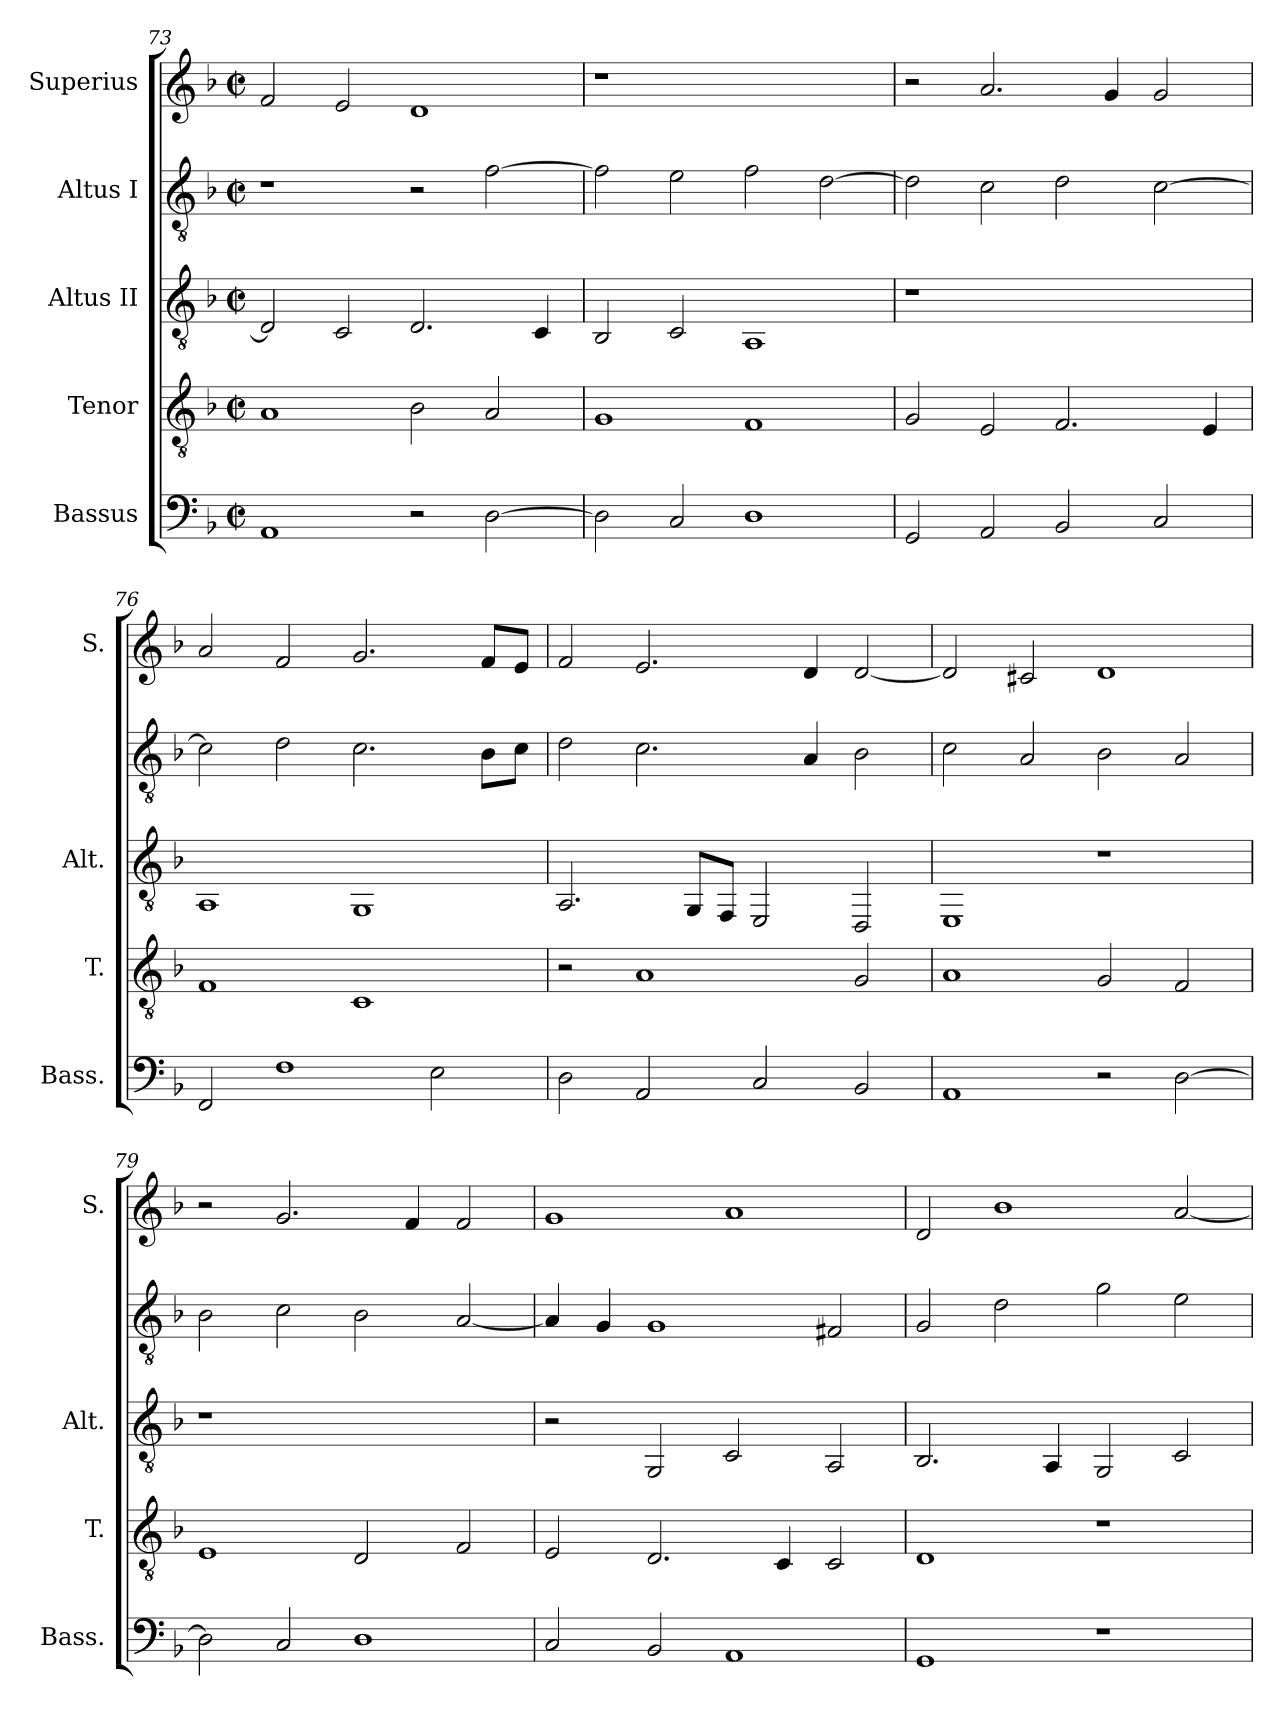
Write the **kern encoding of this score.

**kern	**kern	**kern	**kern	**kern
*part5	*part4	*part3	*part2	*part1
*staff5	*staff4	*staff3	*staff2	*staff1
*I"Bassus	*I"Tenor	*I"Altus II	*I"Altus I	*I"Superius
*I'Bass.	*I'T.	*I'Alt.	*	*I'S.
*clefF4	*clefGv2	*clefGv2	*clefGv2	*clefG2
*	*ITrd7c12	*	*ITrd7c12	*
*k[b-]	*k[b-]	*k[b-]	*k[b-]	*k[b-]
*F:	*F:	*F:	*F:	*F:
*M2/2	*M2/2	*M2/2	*M2/2	*M2/2
*met(c|)	*met(c|)	*met(c|)	*met(c|)	*met(c|)
=73	=73	=73	=73	=73
1AAi	1AAi	2Di/]	1r	2fi/
.	.	2Ci/	.	2ei/
2r	2BB-i\	2.Di/	2r	1di
[>2Di\	2AAi/	.	[>2Fi\	.
.	.	4Ci/	.	.
=74	=74	=74	=74	=74
!	!	!	!	!LO:N:vis=1
2Di\]	1GGi	2BB-i/	2Fi\]	1r
2Ci/	.	2Ci/	2Ei\	.
1Di	1FFi	1AAi	2Fi\	1ryy
.	.	.	[>2Di\	.
=75	=75	=75	=75	=75
!	!	!LO:N:vis=1	!	!
2GGi/	2GGi/	1r	2Di\]	2r
2AAi/	2EEi/	.	2Ci\	2.ai/
2BB-i/	2.FFi/	1ryy	2Di\	.
.	.	.	.	4gi/
2Ci/	.	.	[>2Ci\	2gi/
.	4EEi/	.	.	.
!!LO:PB:g=z
=76	=76	=76	=76	=76
2FFi/	1FFi	1AAi	2Ci\]	2ai/
1Fi	.	.	2Di\	2fi/
.	1CCi	1GGi	2.Ci\	2.gi/
2Ei\	.	.	.	.
.	.	.	8BB-i\L	8fi/L
.	.	.	8Ci\J	8ei/J
=77	=77	=77	=77	=77
2Di\	2r	2.AAi/	2Di\	2fi/
2AAi/	1AAi	.	2.Ci\	2.ei/
.	.	8GGi/L	.	.
.	.	8FFi/J	.	.
2Ci/	.	2EEi/	.	.
.	.	.	4AAi/	4di/
2BB-i/	2GGi/	2DDi/	2BB-i\	[<2di/
=78	=78	=78	=78	=78
1AAi	1AAi	1EEi	2Ci\	2di/]
.	.	.	2AAi/	2c#Xi/
2r	2GGi/	1r	2BB-i\	1di
[>2Di\	2FFi/	.	2AAi/	.
=79	=79	=79	=79	=79
!	!	!LO:N:vis=1	!	!
2Di\]	1EEi	1r	2BB-i\	2r
2Ci/	.	.	2Ci\	2.gi/
1Di	2DDi/	1ryy	2BB-i\	.
.	.	.	.	4fi/
.	2FFi/	.	[<2AAi/	2fi/
!!LO:LB:g=z
=80	=80	=80	=80	=80
2Ci/	2EEi/	2r	4AAi/]	1gi
.	.	.	4GGi/	.
2BB-i/	2.DDi/	2GGi/	1GGi	.
1AAi	.	2Ci/	.	1ai
.	4CCi/	.	.	.
.	2CCi/	2AAi/	2FF#Xi/	.
=81	=81	=81	=81	=81
1GGi	1DDi	2.BB-i/	2GGi/	2di/
.	.	.	2Di\	1b-i
.	.	4AAi/	.	.
1r	1r	2GGi/	2Gi\	.
.	.	2Ci/	2Ei\	[<2ai/
=	=	=	=	=
*-	*-	*-	*-	*-
